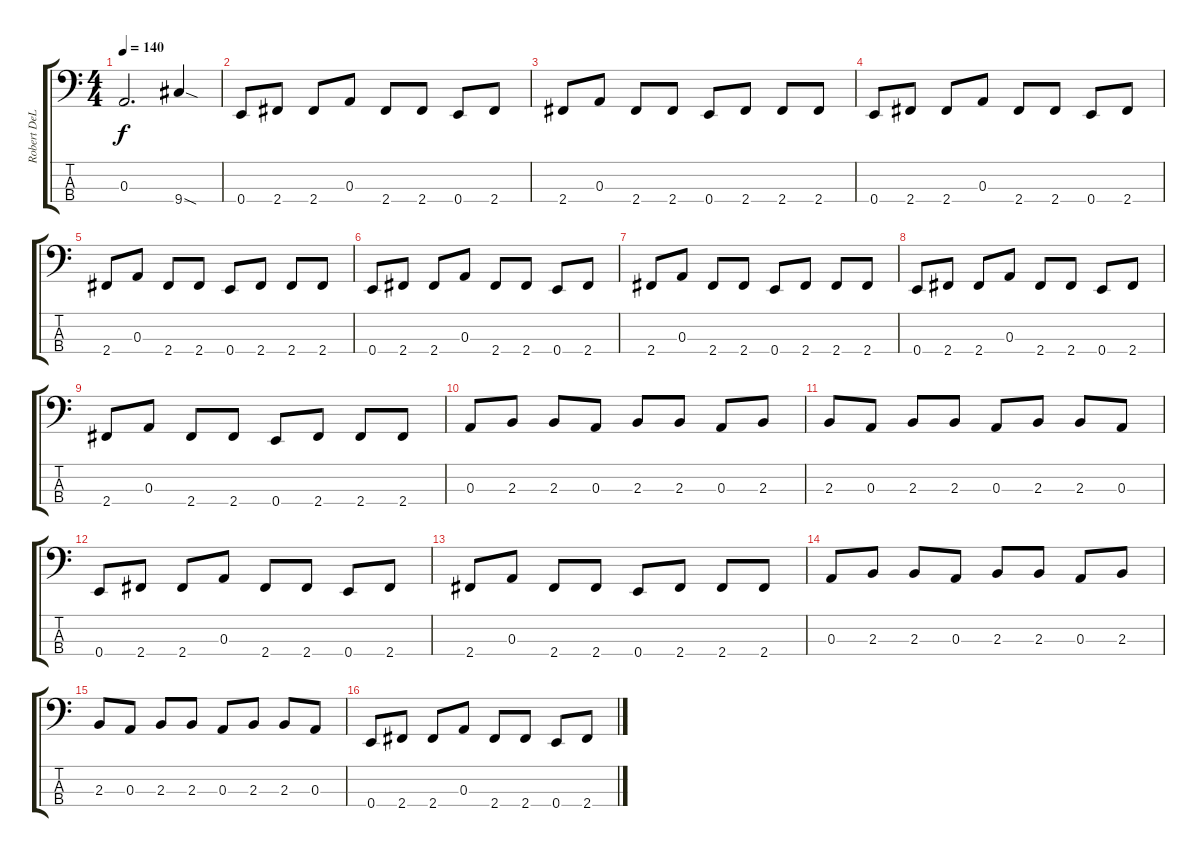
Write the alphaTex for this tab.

\track ("Robert DeLeo" "Robert DeL") {instrument acousticbass}
\staff {score tabs}
\tuning (G2 D2 A1 E1) {hide}
\ts (4 4)
\tempo 140
\clef f4
\ks c
0.3{t}.2{d dy f} 9.4{sod}.4 |
0.4.8 2.4.8 2.4.8 0.3.8 2.4.8 2.4.8 0.4.8 2.4.8 |
2.4.8 0.3.8 2.4.8 2.4.8 0.4.8 2.4.8 2.4.8 2.4.8 |
0.4.8 2.4.8 2.4.8 0.3.8 2.4.8 2.4.8 0.4.8 2.4.8 |
2.4.8 0.3.8 2.4.8 2.4.8 0.4.8 2.4.8 2.4.8 2.4.8 |
0.4.8 2.4.8 2.4.8 0.3.8 2.4.8 2.4.8 0.4.8 2.4.8 |
2.4.8 0.3.8 2.4.8 2.4.8 0.4.8 2.4.8 2.4.8 2.4.8 |
0.4.8 2.4.8 2.4.8 0.3.8 2.4.8 2.4.8 0.4.8 2.4.8 |
2.4.8 0.3.8 2.4.8 2.4.8 0.4.8 2.4.8 2.4.8 2.4.8 |
0.3.8 2.3.8 2.3.8 0.3.8 2.3.8 2.3.8 0.3.8 2.3.8 |
2.3.8 0.3.8 2.3.8 2.3.8 0.3.8 2.3.8 2.3.8 0.3.8 |
0.4.8 2.4.8 2.4.8 0.3.8 2.4.8 2.4.8 0.4.8 2.4.8 |
2.4.8 0.3.8 2.4.8 2.4.8 0.4.8 2.4.8 2.4.8 2.4.8 |
0.3.8 2.3.8 2.3.8 0.3.8 2.3.8 2.3.8 0.3.8 2.3.8 |
2.3.8 0.3.8 2.3.8 2.3.8 0.3.8 2.3.8 2.3.8 0.3.8 |
0.4.8 2.4.8 2.4.8 0.3.8 2.4.8 2.4.8 0.4.8 2.4.8
